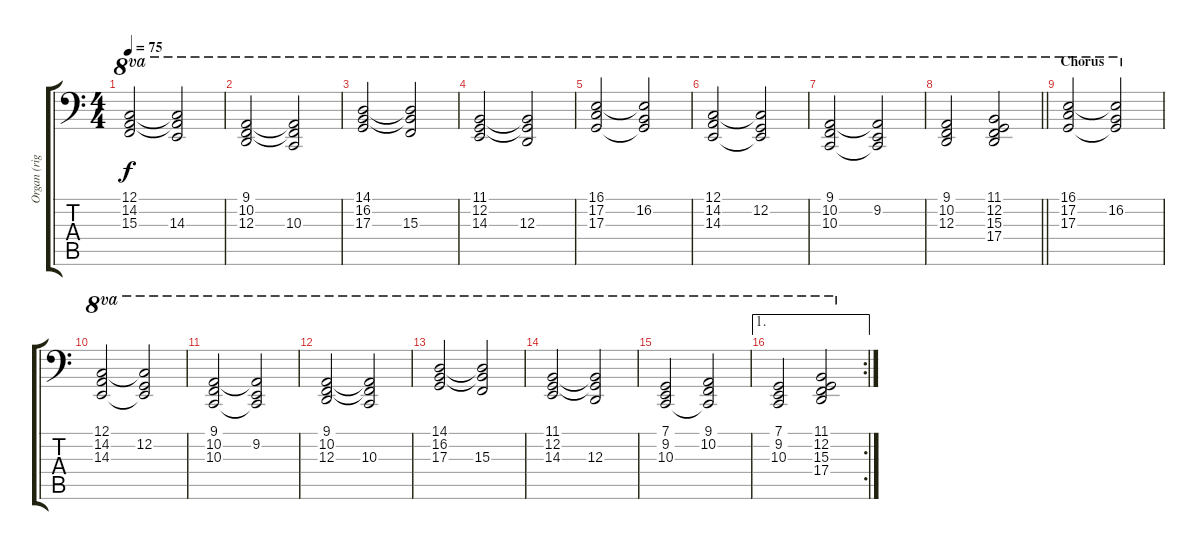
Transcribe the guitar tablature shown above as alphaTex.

\track ("Organ (right)" "Organ (rig") {instrument percussiveorgan}
\staff {score tabs}
\tuning (C3 G2 D2 A1 E1 B0) {hide}
\ts (4 4)
\tempo 75
\clef f4
\ks c
(12.1 14.2 15.3).2{ot 8va dy f} (12.1{t} 14.2{t} 14.3).2{ot 8va} |
(9.1 10.2 12.3).2{ot 8va} (9.1{t} 10.2{t} 10.3).2{ot 8va} |
(14.1 16.2 17.3).2{ot 8va} (14.1{t} 16.2{t} 15.3).2{ot 8va} |
(11.1 12.2 14.3).2{ot 8va} (11.1{t} 12.2{t} 12.3).2{ot 8va} |
(16.1 17.2 17.3).2{ot 8va} (16.1{t} 16.2 17.3{t}).2{ot 8va} |
(12.1 14.2 14.3).2{ot 8va} (12.1{t} 12.2 14.3{t}).2{ot 8va} |
(9.1 10.2 10.3).2{ot 8va} (9.1{t} 9.2 10.3{t}).2{ot 8va} |
\barLineRight lightlight
(9.1 10.2 12.3).2{ot 8va} (11.1 12.2 15.3 17.4).2{ot 8va} |
\section ("" "Chorus")
(16.1 17.2 17.3).2{ot 8va} (16.1{t} 16.2 17.3{t}).2{ot 8va} |
(12.1 14.2 14.3).2{ot 8va} (12.1{t} 12.2 14.3{t}).2{ot 8va} |
(9.1 10.2 10.3).2{ot 8va} (9.1{t} 9.2 10.3{t}).2{ot 8va} |
(9.1 10.2 12.3).2{ot 8va} (9.1{t} 10.2{t} 10.3).2{ot 8va} |
(14.1 16.2 17.3).2{ot 8va} (14.1{t} 16.2{t} 15.3).2{ot 8va} |
(11.1 12.2 14.3).2{ot 8va} (11.1{t} 12.2{t} 12.3).2{ot 8va} |
(7.1 9.2 10.3).2{ot 8va} (9.1 10.2 10.3{t}).2{ot 8va} |
\ae 1
\rc 2
(7.1 9.2 10.3).2{ot 8va} (11.1 12.2 15.3 17.4).2{ot 8va}
